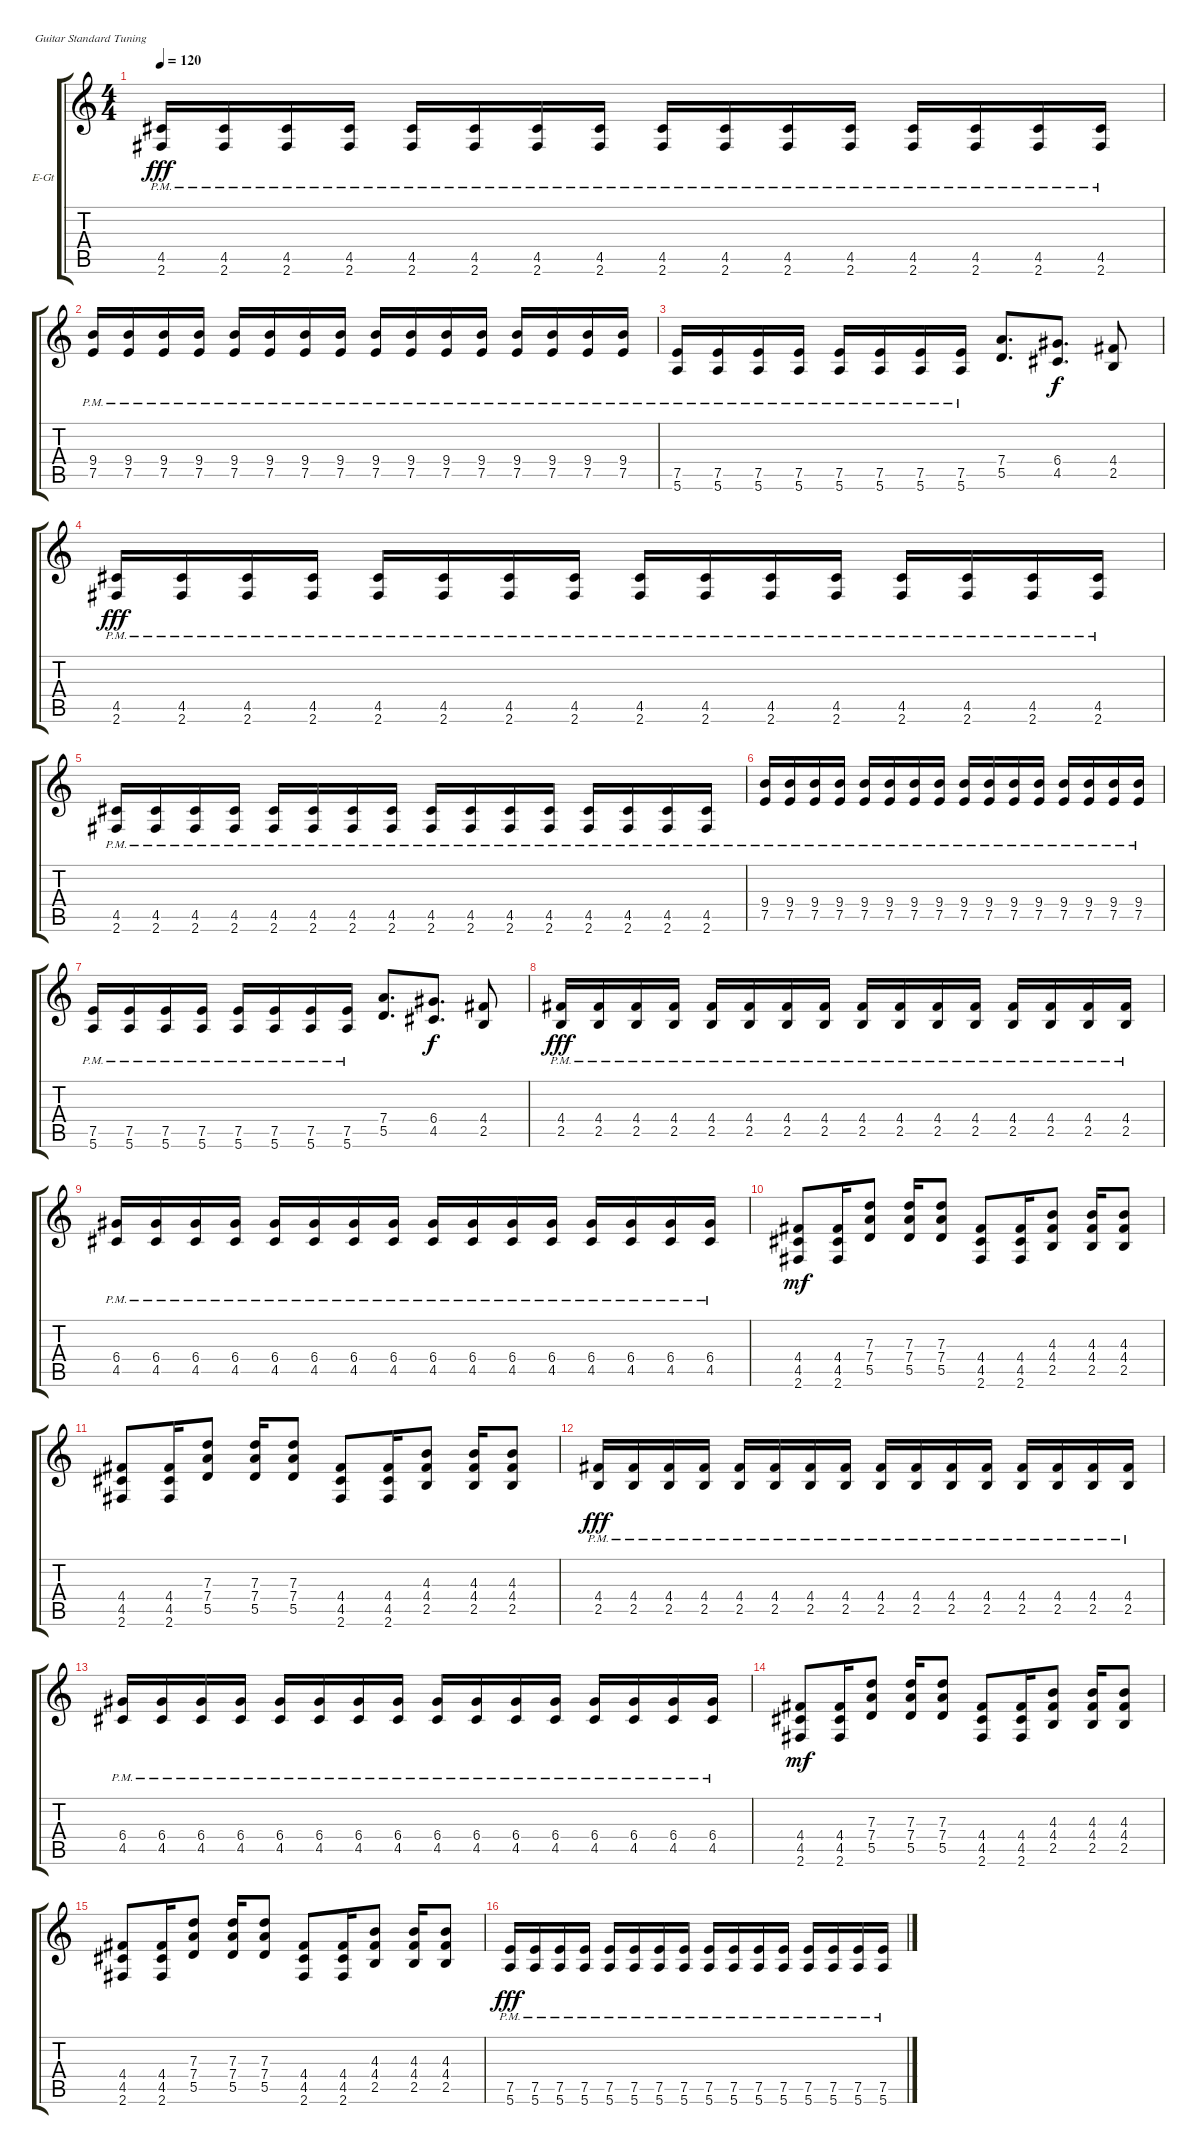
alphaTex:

\defaultSystemsLayout 4
\bracketExtendMode groupsimilarinstruments
\firstSystemTrackNameOrientation horizontal
\otherSystemsTrackNameOrientation horizontal
\track ("Electric Guitar" "E-Gt") {instrument overdrivenguitar}
\staff {score tabs}
\tuning (E4 B3 G3 D3 A2 E2)
\ts (4 4)
\tempo 120
\clef g2
\ks c
(4.5{pm} 2.6{pm}).16{dy fff} (4.5{pm} 2.6{pm}).16 (4.5{pm} 2.6{pm}).16 (4.5{pm} 2.6{pm}).16 (4.5{pm} 2.6{pm}).16 (4.5{pm} 2.6{pm}).16 (4.5{pm} 2.6{pm}).16 (4.5{pm} 2.6{pm}).16 (4.5{pm} 2.6{pm}).16 (4.5{pm} 2.6{pm}).16 (4.5{pm} 2.6{pm}).16 (4.5{pm} 2.6{pm}).16 (4.5{pm} 2.6{pm}).16 (4.5{pm} 2.6{pm}).16 (4.5{pm} 2.6{pm}).16 (4.5{pm} 2.6{pm}).16 |
(9.4{pm} 7.5{pm}).16 (9.4{pm} 7.5{pm}).16 (9.4{pm} 7.5{pm}).16 (9.4{pm} 7.5{pm}).16 (9.4{pm} 7.5{pm}).16 (9.4{pm} 7.5{pm}).16 (9.4{pm} 7.5{pm}).16 (9.4{pm} 7.5{pm}).16 (9.4{pm} 7.5{pm}).16 (9.4{pm} 7.5{pm}).16 (9.4{pm} 7.5{pm}).16 (9.4{pm} 7.5{pm}).16 (9.4{pm} 7.5{pm}).16 (9.4{pm} 7.5{pm}).16 (9.4{pm} 7.5{pm}).16 (9.4{pm} 7.5{pm}).16 |
(7.5{pm} 5.6{pm}).16 (7.5{pm} 5.6{pm}).16 (7.5{pm} 5.6{pm}).16 (7.5{pm} 5.6{pm}).16 (7.5{pm} 5.6{pm}).16 (7.5{pm} 5.6{pm}).16 (7.5{pm} 5.6{pm}).16 (7.5{pm} 5.6{pm}).16 (7.4 5.5).8{d} (6.4 4.5).8{d dy f} (4.4 2.5).8 |
(4.5{pm} 2.6{pm}).16{dy fff} (4.5{pm} 2.6{pm}).16 (4.5{pm} 2.6{pm}).16 (4.5{pm} 2.6{pm}).16 (4.5{pm} 2.6{pm}).16 (4.5{pm} 2.6{pm}).16 (4.5{pm} 2.6{pm}).16 (4.5{pm} 2.6{pm}).16 (4.5{pm} 2.6{pm}).16 (4.5{pm} 2.6{pm}).16 (4.5{pm} 2.6{pm}).16 (4.5{pm} 2.6{pm}).16 (4.5{pm} 2.6{pm}).16 (4.5{pm} 2.6{pm}).16 (4.5{pm} 2.6{pm}).16 (4.5{pm} 2.6{pm}).16 |
(4.5{pm} 2.6{pm}).16 (4.5{pm} 2.6{pm}).16 (4.5{pm} 2.6{pm}).16 (4.5{pm} 2.6{pm}).16 (4.5{pm} 2.6{pm}).16 (4.5{pm} 2.6{pm}).16 (4.5{pm} 2.6{pm}).16 (4.5{pm} 2.6{pm}).16 (4.5{pm} 2.6{pm}).16 (4.5{pm} 2.6{pm}).16 (4.5{pm} 2.6{pm}).16 (4.5{pm} 2.6{pm}).16 (4.5{pm} 2.6{pm}).16 (4.5{pm} 2.6{pm}).16 (4.5{pm} 2.6{pm}).16 (4.5{pm} 2.6{pm}).16 |
(9.4{pm} 7.5{pm}).16 (9.4{pm} 7.5{pm}).16 (9.4{pm} 7.5{pm}).16 (9.4{pm} 7.5{pm}).16 (9.4{pm} 7.5{pm}).16 (9.4{pm} 7.5{pm}).16 (9.4{pm} 7.5{pm}).16 (9.4{pm} 7.5{pm}).16 (9.4{pm} 7.5{pm}).16 (9.4{pm} 7.5{pm}).16 (9.4{pm} 7.5{pm}).16 (9.4{pm} 7.5{pm}).16 (9.4{pm} 7.5{pm}).16 (9.4{pm} 7.5{pm}).16 (9.4{pm} 7.5{pm}).16 (9.4{pm} 7.5{pm}).16 |
(7.5{pm} 5.6{pm}).16 (7.5{pm} 5.6{pm}).16 (7.5{pm} 5.6{pm}).16 (7.5{pm} 5.6{pm}).16 (7.5{pm} 5.6{pm}).16 (7.5{pm} 5.6{pm}).16 (7.5{pm} 5.6{pm}).16 (7.5{pm} 5.6{pm}).16 (7.4 5.5).8{d} (6.4 4.5).8{d dy f} (4.4 2.5).8 |
(4.4{pm} 2.5{pm}).16{dy fff} (4.4{pm} 2.5{pm}).16 (4.4{pm} 2.5{pm}).16 (4.4{pm} 2.5{pm}).16 (4.4{pm} 2.5{pm}).16 (4.4{pm} 2.5{pm}).16 (4.4{pm} 2.5{pm}).16 (4.4{pm} 2.5{pm}).16 (4.4{pm} 2.5{pm}).16 (4.4{pm} 2.5{pm}).16 (4.4{pm} 2.5{pm}).16 (4.4{pm} 2.5{pm}).16 (4.4{pm} 2.5{pm}).16 (4.4{pm} 2.5{pm}).16 (4.4{pm} 2.5{pm}).16 (4.4{pm} 2.5{pm}).16 |
(6.4{pm} 4.5{pm}).16 (6.4{pm} 4.5{pm}).16 (6.4{pm} 4.5{pm}).16 (6.4{pm} 4.5{pm}).16 (6.4{pm} 4.5{pm}).16 (6.4{pm} 4.5{pm}).16 (6.4{pm} 4.5{pm}).16 (6.4{pm} 4.5{pm}).16 (6.4{pm} 4.5{pm}).16 (6.4{pm} 4.5{pm}).16 (6.4{pm} 4.5{pm}).16 (6.4{pm} 4.5{pm}).16 (6.4{pm} 4.5{pm}).16 (6.4{pm} 4.5{pm}).16 (6.4{pm} 4.5{pm}).16 (6.4{pm} 4.5{pm}).16 |
(4.4 4.5 2.6).8{dy mf} (4.4 4.5 2.6).16 (7.3 7.4 5.5).8 (7.3 7.4 5.5).16 (7.3 7.4 5.5).8 (4.4 4.5 2.6).8 (4.4 4.5 2.6).16 (4.3 4.4 2.5).8 (4.3 4.4 2.5).16 (4.3 4.4 2.5).8 |
(4.4 4.5 2.6).8 (4.4 4.5 2.6).16 (7.3 7.4 5.5).8 (7.3 7.4 5.5).16 (7.3 7.4 5.5).8 (4.4 4.5 2.6).8 (4.4 4.5 2.6).16 (4.3 4.4 2.5).8 (4.3 4.4 2.5).16 (4.3 4.4 2.5).8 |
(4.4{pm} 2.5{pm}).16{dy fff} (4.4{pm} 2.5{pm}).16 (4.4{pm} 2.5{pm}).16 (4.4{pm} 2.5{pm}).16 (4.4{pm} 2.5{pm}).16 (4.4{pm} 2.5{pm}).16 (4.4{pm} 2.5{pm}).16 (4.4{pm} 2.5{pm}).16 (4.4{pm} 2.5{pm}).16 (4.4{pm} 2.5{pm}).16 (4.4{pm} 2.5{pm}).16 (4.4{pm} 2.5{pm}).16 (4.4{pm} 2.5{pm}).16 (4.4{pm} 2.5{pm}).16 (4.4{pm} 2.5{pm}).16 (4.4{pm} 2.5{pm}).16 |
(6.4{pm} 4.5{pm}).16 (6.4{pm} 4.5{pm}).16 (6.4{pm} 4.5{pm}).16 (6.4{pm} 4.5{pm}).16 (6.4{pm} 4.5{pm}).16 (6.4{pm} 4.5{pm}).16 (6.4{pm} 4.5{pm}).16 (6.4{pm} 4.5{pm}).16 (6.4{pm} 4.5{pm}).16 (6.4{pm} 4.5{pm}).16 (6.4{pm} 4.5{pm}).16 (6.4{pm} 4.5{pm}).16 (6.4{pm} 4.5{pm}).16 (6.4{pm} 4.5{pm}).16 (6.4{pm} 4.5{pm}).16 (6.4{pm} 4.5{pm}).16 |
(4.4 4.5 2.6).8{dy mf} (4.4 4.5 2.6).16 (7.3 7.4 5.5).8 (7.3 7.4 5.5).16 (7.3 7.4 5.5).8 (4.4 4.5 2.6).8 (4.4 4.5 2.6).16 (4.3 4.4 2.5).8 (4.3 4.4 2.5).16 (4.3 4.4 2.5).8 |
(4.4 4.5 2.6).8 (4.4 4.5 2.6).16 (7.3 7.4 5.5).8 (7.3 7.4 5.5).16 (7.3 7.4 5.5).8 (4.4 4.5 2.6).8 (4.4 4.5 2.6).16 (4.3 4.4 2.5).8 (4.3 4.4 2.5).16 (4.3 4.4 2.5).8 |
(7.5{pm} 5.6{pm}).16{dy fff} (7.5{pm} 5.6{pm}).16 (7.5{pm} 5.6{pm}).16 (7.5{pm} 5.6{pm}).16 (7.5{pm} 5.6{pm}).16 (7.5{pm} 5.6{pm}).16 (7.5{pm} 5.6{pm}).16 (7.5{pm} 5.6{pm}).16 (7.5{pm} 5.6{pm}).16 (7.5{pm} 5.6{pm}).16 (7.5{pm} 5.6{pm}).16 (7.5{pm} 5.6{pm}).16 (7.5{pm} 5.6{pm}).16 (7.5{pm} 5.6{pm}).16 (7.5{pm} 5.6{pm}).16 (7.5{pm} 5.6{pm}).16
